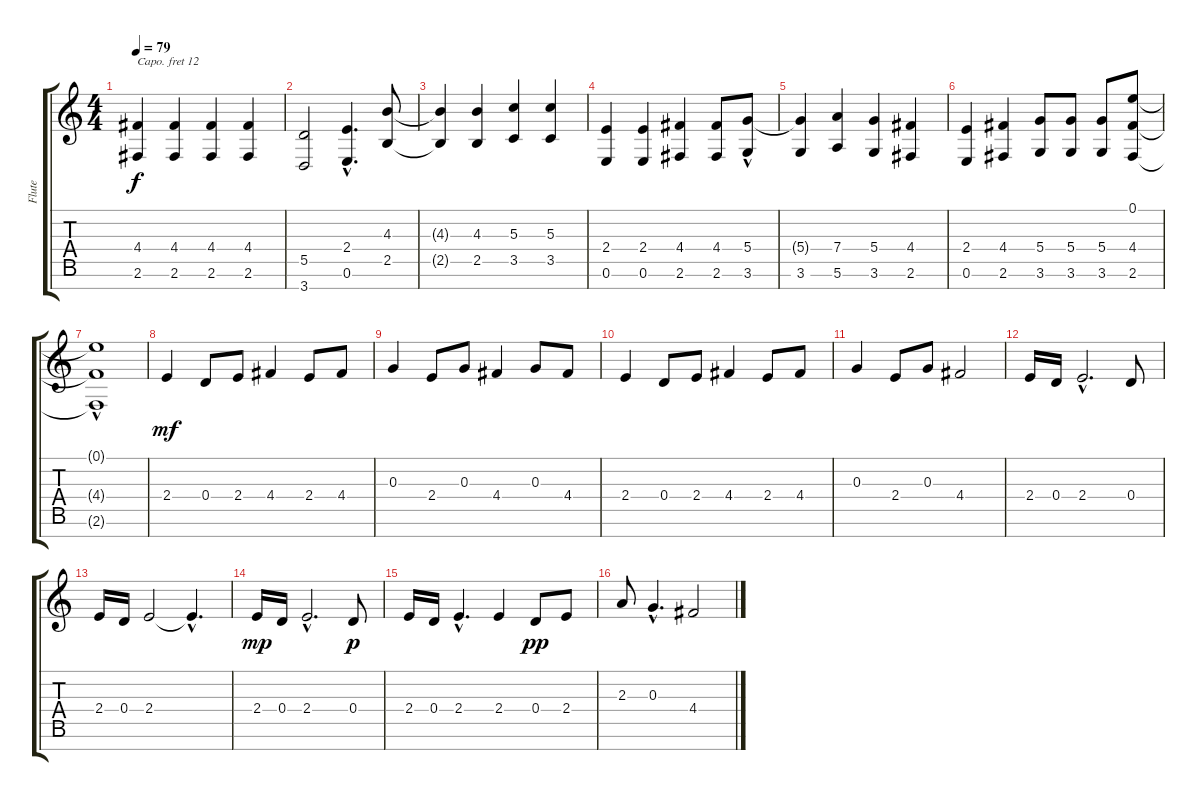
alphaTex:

\track ("Flute" "Flute") {instrument piccolo}
\staff {score tabs}
\capo 12
\tuning (E4 B3 G3 D3 A2 E2 B1) {hide}
\ts (4 4)
\tempo 79
\clef g2
\ks c
(4.4{t} 2.6{t}).4{dy f} (4.4 2.6).4 (4.4 2.6).4 (4.4 2.6).4 |
(5.5 3.7).2 (2.4{hac} 0.6{hac}).4{d} (4.3 2.5).8 |
(4.3{t} 2.5{t}).4 (4.3 2.5).4 (5.3 3.5).4 (5.3 3.5).4 |
(2.4 0.6).4 (2.4 0.6).4 (4.4 2.6).4 (4.4 2.6).8 (5.4 3.6{hac}).8 |
(5.4{t} 3.6).4 (7.4 5.6).4 (5.4 3.6).4 (4.4 2.6).4 |
(2.4 0.6).4 (4.4 2.6).4 (5.4 3.6).8 (5.4 3.6).8 (5.4 3.6).8 (0.1 4.4 2.6).8 |
(0.1{t} 4.4{hac t} 2.6{hac t}).1 |
2.4.4{dy mf} 0.4.8 2.4.8 4.4.4 2.4.8 4.4.8 |
0.3.4 2.4.8 0.3.8 4.4.4 0.3.8 4.4.8 |
2.4.4 0.4.8 2.4.8 4.4.4 2.4.8 4.4.8 |
0.3.4 2.4.8 0.3.8 4.4.2 |
2.4.16 0.4.16 2.4{hac}.2{d} 0.4.8 |
2.4.16 0.4.16 2.4.2 2.4{hac t}.4{d} |
2.4.16{dy mp} 0.4.16 2.4{hac}.2{d} 0.4.8{dy p} |
2.4.16 0.4.16 2.4{hac}.4{d} 2.4.4 0.4.8{dy pp} 2.4.8 |
2.3.8 0.3{hac}.4{d} 4.4.2
